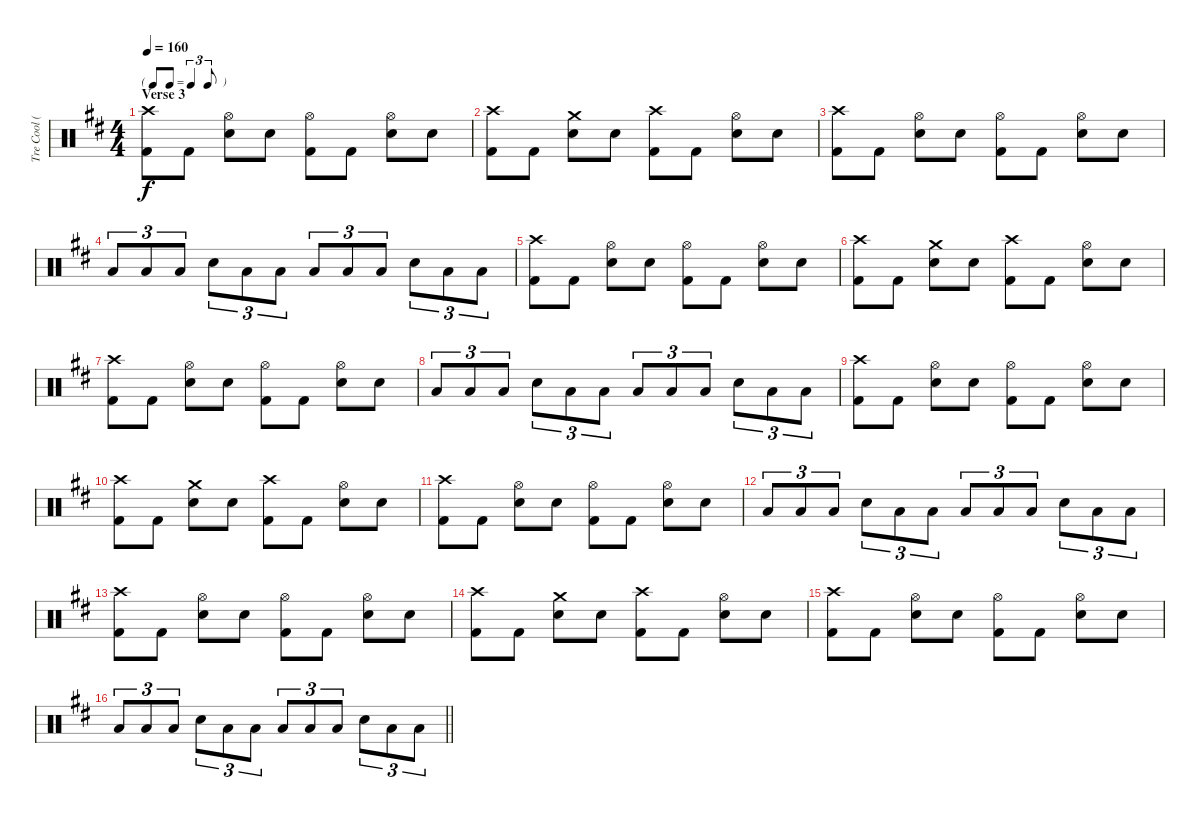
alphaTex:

\track ("Tre Cool (Drums)" "Tre Cool (") {instrument percussion}
\staff {score}
\articulation defaults
\ts (4 4)
\tf triplet8th
\section ("" "Verse 3")
\tempo 160
\clef neutral
\ks d
("Crash high (hit)" "Kick (hit) 2").8{dy f} "Kick (hit) 2".8 ("Hi-Hat (open)" "Electric Snare (hit)").8 "Electric Snare (hit)".8 ("Hi-Hat (open)" "Kick (hit) 2").8 "Kick (hit) 2".8 ("Hi-Hat (open)" "Electric Snare (hit)").8 "Electric Snare (hit)".8 |
("Crash high (hit)" "Kick (hit) 2").8 "Kick (hit) 2".8 ("Crash medium (hit)" "Electric Snare (hit)").8 "Electric Snare (hit)".8 ("Crash high (hit)" "Kick (hit) 2").8 "Kick (hit) 2".8 ("Hi-Hat (open)" "Electric Snare (hit)").8 "Electric Snare (hit)".8 |
("Crash high (hit)" "Kick (hit) 2").8 "Kick (hit) 2".8 ("Hi-Hat (open)" "Electric Snare (hit)").8 "Electric Snare (hit)".8 ("Hi-Hat (open)" "Kick (hit) 2").8 "Kick (hit) 2".8 ("Hi-Hat (open)" "Electric Snare (hit)").8 "Electric Snare (hit)".8 |
"Low Floor Tom (hit)".8{tu (3 2)} "Low Floor Tom (hit)".8{tu (3 2)} "Low Floor Tom (hit)".8{tu (3 2)} "Electric Snare (hit)".8{tu (3 2)} "Low Floor Tom (hit)".8{tu (3 2)} "Low Floor Tom (hit)".8{tu (3 2)} "Low Floor Tom (hit)".8{tu (3 2)} "Low Floor Tom (hit)".8{tu (3 2)} "Low Floor Tom (hit)".8{tu (3 2)} "Electric Snare (hit)".8{tu (3 2)} "Low Floor Tom (hit)".8{tu (3 2)} "Low Floor Tom (hit)".8{tu (3 2)} |
("Crash high (hit)" "Kick (hit) 2").8 "Kick (hit) 2".8 ("Hi-Hat (open)" "Electric Snare (hit)").8 "Electric Snare (hit)".8 ("Hi-Hat (open)" "Kick (hit) 2").8 "Kick (hit) 2".8 ("Hi-Hat (open)" "Electric Snare (hit)").8 "Electric Snare (hit)".8 |
("Crash high (hit)" "Kick (hit) 2").8 "Kick (hit) 2".8 ("Crash medium (hit)" "Electric Snare (hit)").8 "Electric Snare (hit)".8 ("Crash high (hit)" "Kick (hit) 2").8 "Kick (hit) 2".8 ("Hi-Hat (open)" "Electric Snare (hit)").8 "Electric Snare (hit)".8 |
("Crash high (hit)" "Kick (hit) 2").8 "Kick (hit) 2".8 ("Hi-Hat (open)" "Electric Snare (hit)").8 "Electric Snare (hit)".8 ("Hi-Hat (open)" "Kick (hit) 2").8 "Kick (hit) 2".8 ("Hi-Hat (open)" "Electric Snare (hit)").8 "Electric Snare (hit)".8 |
"Low Floor Tom (hit)".8{tu (3 2)} "Low Floor Tom (hit)".8{tu (3 2)} "Low Floor Tom (hit)".8{tu (3 2)} "Electric Snare (hit)".8{tu (3 2)} "Low Floor Tom (hit)".8{tu (3 2)} "Low Floor Tom (hit)".8{tu (3 2)} "Low Floor Tom (hit)".8{tu (3 2)} "Low Floor Tom (hit)".8{tu (3 2)} "Low Floor Tom (hit)".8{tu (3 2)} "Electric Snare (hit)".8{tu (3 2)} "Low Floor Tom (hit)".8{tu (3 2)} "Low Floor Tom (hit)".8{tu (3 2)} |
("Crash high (hit)" "Kick (hit) 2").8 "Kick (hit) 2".8 ("Hi-Hat (open)" "Electric Snare (hit)").8 "Electric Snare (hit)".8 ("Hi-Hat (open)" "Kick (hit) 2").8 "Kick (hit) 2".8 ("Hi-Hat (open)" "Electric Snare (hit)").8 "Electric Snare (hit)".8 |
("Crash high (hit)" "Kick (hit) 2").8 "Kick (hit) 2".8 ("Crash medium (hit)" "Electric Snare (hit)").8 "Electric Snare (hit)".8 ("Crash high (hit)" "Kick (hit) 2").8 "Kick (hit) 2".8 ("Hi-Hat (open)" "Electric Snare (hit)").8 "Electric Snare (hit)".8 |
("Crash high (hit)" "Kick (hit) 2").8 "Kick (hit) 2".8 ("Hi-Hat (open)" "Electric Snare (hit)").8 "Electric Snare (hit)".8 ("Hi-Hat (open)" "Kick (hit) 2").8 "Kick (hit) 2".8 ("Hi-Hat (open)" "Electric Snare (hit)").8 "Electric Snare (hit)".8 |
"Low Floor Tom (hit)".8{tu (3 2)} "Low Floor Tom (hit)".8{tu (3 2)} "Low Floor Tom (hit)".8{tu (3 2)} "Electric Snare (hit)".8{tu (3 2)} "Low Floor Tom (hit)".8{tu (3 2)} "Low Floor Tom (hit)".8{tu (3 2)} "Low Floor Tom (hit)".8{tu (3 2)} "Low Floor Tom (hit)".8{tu (3 2)} "Low Floor Tom (hit)".8{tu (3 2)} "Electric Snare (hit)".8{tu (3 2)} "Low Floor Tom (hit)".8{tu (3 2)} "Low Floor Tom (hit)".8{tu (3 2)} |
("Crash high (hit)" "Kick (hit) 2").8 "Kick (hit) 2".8 ("Hi-Hat (open)" "Electric Snare (hit)").8 "Electric Snare (hit)".8 ("Hi-Hat (open)" "Kick (hit) 2").8 "Kick (hit) 2".8 ("Hi-Hat (open)" "Electric Snare (hit)").8 "Electric Snare (hit)".8 |
("Crash high (hit)" "Kick (hit) 2").8 "Kick (hit) 2".8 ("Crash medium (hit)" "Electric Snare (hit)").8 "Electric Snare (hit)".8 ("Crash high (hit)" "Kick (hit) 2").8 "Kick (hit) 2".8 ("Hi-Hat (open)" "Electric Snare (hit)").8 "Electric Snare (hit)".8 |
("Crash high (hit)" "Kick (hit) 2").8 "Kick (hit) 2".8 ("Hi-Hat (open)" "Electric Snare (hit)").8 "Electric Snare (hit)".8 ("Hi-Hat (open)" "Kick (hit) 2").8 "Kick (hit) 2".8 ("Hi-Hat (open)" "Electric Snare (hit)").8 "Electric Snare (hit)".8 |
\barLineRight lightlight "Low Floor Tom (hit)".8{tu (3 2)} "Low Floor Tom (hit)".8{tu (3 2)} "Low Floor Tom (hit)".8{tu (3 2)} "Electric Snare (hit)".8{tu (3 2)} "Low Floor Tom (hit)".8{tu (3 2)} "Low Floor Tom (hit)".8{tu (3 2)} "Low Floor Tom (hit)".8{tu (3 2)} "Low Floor Tom (hit)".8{tu (3 2)} "Low Floor Tom (hit)".8{tu (3 2)} "Electric Snare (hit)".8{tu (3 2)} "Low Floor Tom (hit)".8{tu (3 2)} "Low Floor Tom (hit)".8{tu (3 2)}
